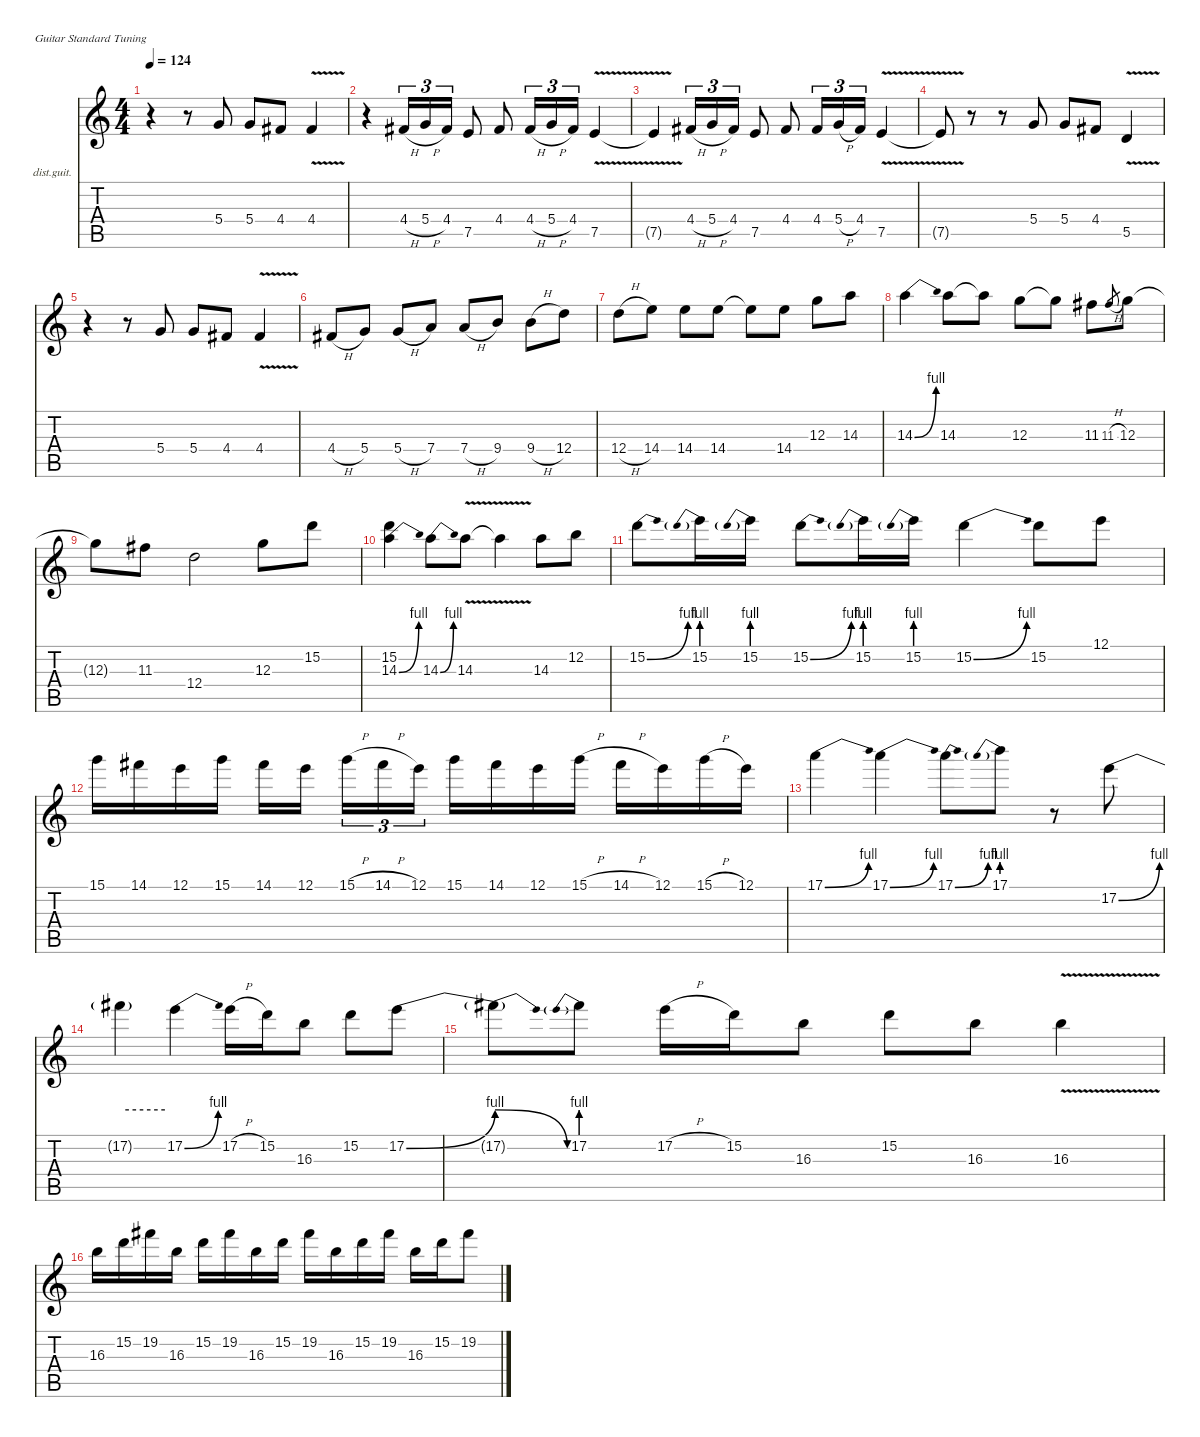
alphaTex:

\defaultSystemsLayout 4
\hideDynamics
\bracketExtendMode nobrackets
\firstSystemTrackNameOrientation horizontal
\otherSystemsTrackNameOrientation horizontal
\track ("Lead Guitar" "dist.guit.") {instrument distortionguitar}
\staff {score tabs}
\tuning (E4 B3 G3 D3 A2 E2)
\ts (4 4)
\tempo 124
\clef g2
\ks c
r.4{dy ff} r.8 5.4.8 5.4.8 4.4{acc #}.8 4.4{v acc #}.4 |
r.4 4.4{h acc #}.16{tu (3 2)} 5.4{h}.16{tu (3 2)} 4.4{acc #}.16{tu (3 2) dy f} 7.5.8{dy ff} 4.4{acc #}.8{dy fff} 4.4{h acc #}.16{tu (3 2) dy f} 5.4{h}.16{tu (3 2) dy ff} 4.4{acc #}.16{tu (3 2) dy f} 7.5{v}.4{dy ff} |
7.5{v t}.4{dy f} 4.4{h acc #}.16{tu (3 2) dy ff} 5.4{h}.16{tu (3 2)} 4.4{acc #}.16{tu (3 2) dy f} 7.5.8{dy ff} 4.4{acc #}.8{dy fff} 4.4{acc #}.16{tu (3 2) dy f} 5.4{h}.16{tu (3 2) dy ff} 4.4{acc #}.16{tu (3 2) dy f} 7.5{v}.4{dy ff} |
7.5{v t}.8{dy f} r.8 r.8 5.4.8{dy ff} 5.4.8 4.4{acc #}.8 5.5{v}.4 |
r.4 r.8 5.4.8 5.4.8 4.4{acc #}.8 4.4{v acc #}.4 |
4.4{h acc #}.8{dy fff} 5.4.8{dy ff} 5.4{h}.8{dy fff} 7.4.8{dy ff} 7.4{h}.8{dy fff} 9.4.8{dy ff} 9.4{h}.8{dy fff} 12.4.8{dy ff} |
12.4{h}.8{dy fff} 14.4.8{dy ff} 14.4.8{dy f} 14.4.8 14.4{t}.8 14.4.8 12.3.8 14.3.8 |
14.3{be (bend 0 0 30 4)}.4{dy fff} 14.3.8 14.3{t}.8{dy f} 12.3.8{dy fff} 12.3{t}.8{dy f} 11.3{acc #}.8{dy fff} 11.3{h acc #}.8{gr dy mf} 12.3.8{dy fff} |
12.3{t}.8{dy f} 11.3{acc #}.8{dy fff} 12.4.2 12.3.8 15.2.8 |
(15.2 14.3{be (bend 0 0 30 4)}).4 14.3{be (bend 0 0 30 4)}.8 14.3{v}.8 14.3{v t}.4{dy f} 14.3.8{dy fff} 12.2.8 |
15.2{be (bend 0 0 30 4)}.8 15.2{be (prebend 0 4 60 4)}.16 15.2{be (prebend 0 4 60 4)}.16 15.2{be (bend 0 0 30 4)}.8 15.2{be (prebend 0 4 60 4)}.16 15.2{be (prebend 0 4 60 4)}.16 15.2{be (bend 0 0 15 4)}.4 15.2.8 12.1.8 |
15.1.16 14.1{acc #}.16 12.1.16 15.1.16 14.1{acc #}.16 12.1.16 15.1{h}.16{tu (3 2)} 14.1{h acc #}.16{tu (3 2) dy ff} 12.1.16{tu (3 2)} 15.1.16{dy fff} 14.1{acc #}.16 12.1.16 15.1{h}.16 14.1{h acc #}.16{dy ff} 12.1.16 15.1{h}.16{dy fff} 12.1.16{dy ff} |
17.1{be (bend 0 0 30 4)}.4{dy fff} 17.1{be (bend 0 0 30 4)}.4 17.1{be (bend 0 0 30 4)}.8 17.1{be (prebend 0 4 60 4)}.8 r.8 17.2{be (bend 0 0 60 4)}.8 |
17.2{be (hold 0 4 60 4) t}.4{dy f} 17.2{be (bend 0 0 30 4)}.4{dy fff} 17.2{h}.16 15.2.16{dy ff} 16.3.8{dy fff} 15.2.8 17.2{be (bend 0 0 60 4)}.8 |
17.2{be (release 0 4 60 0) t}.8{dy f} 17.2{be (prebend 0 4 60 4)}.8{dy fff} 17.2{h}.16 15.2.16{dy ff} 16.3.8{dy fff} 15.2.8 16.3.8 16.3{v}.4 |
16.3.16 15.2.16 19.2{acc #}.16 16.3.16 15.2.16 19.2{acc #}.16 16.3.16 15.2.16 19.2{acc #}.16 16.3.16 15.2.16 19.2{acc #}.16 16.3.16 15.2.16 19.2{acc #}.8
